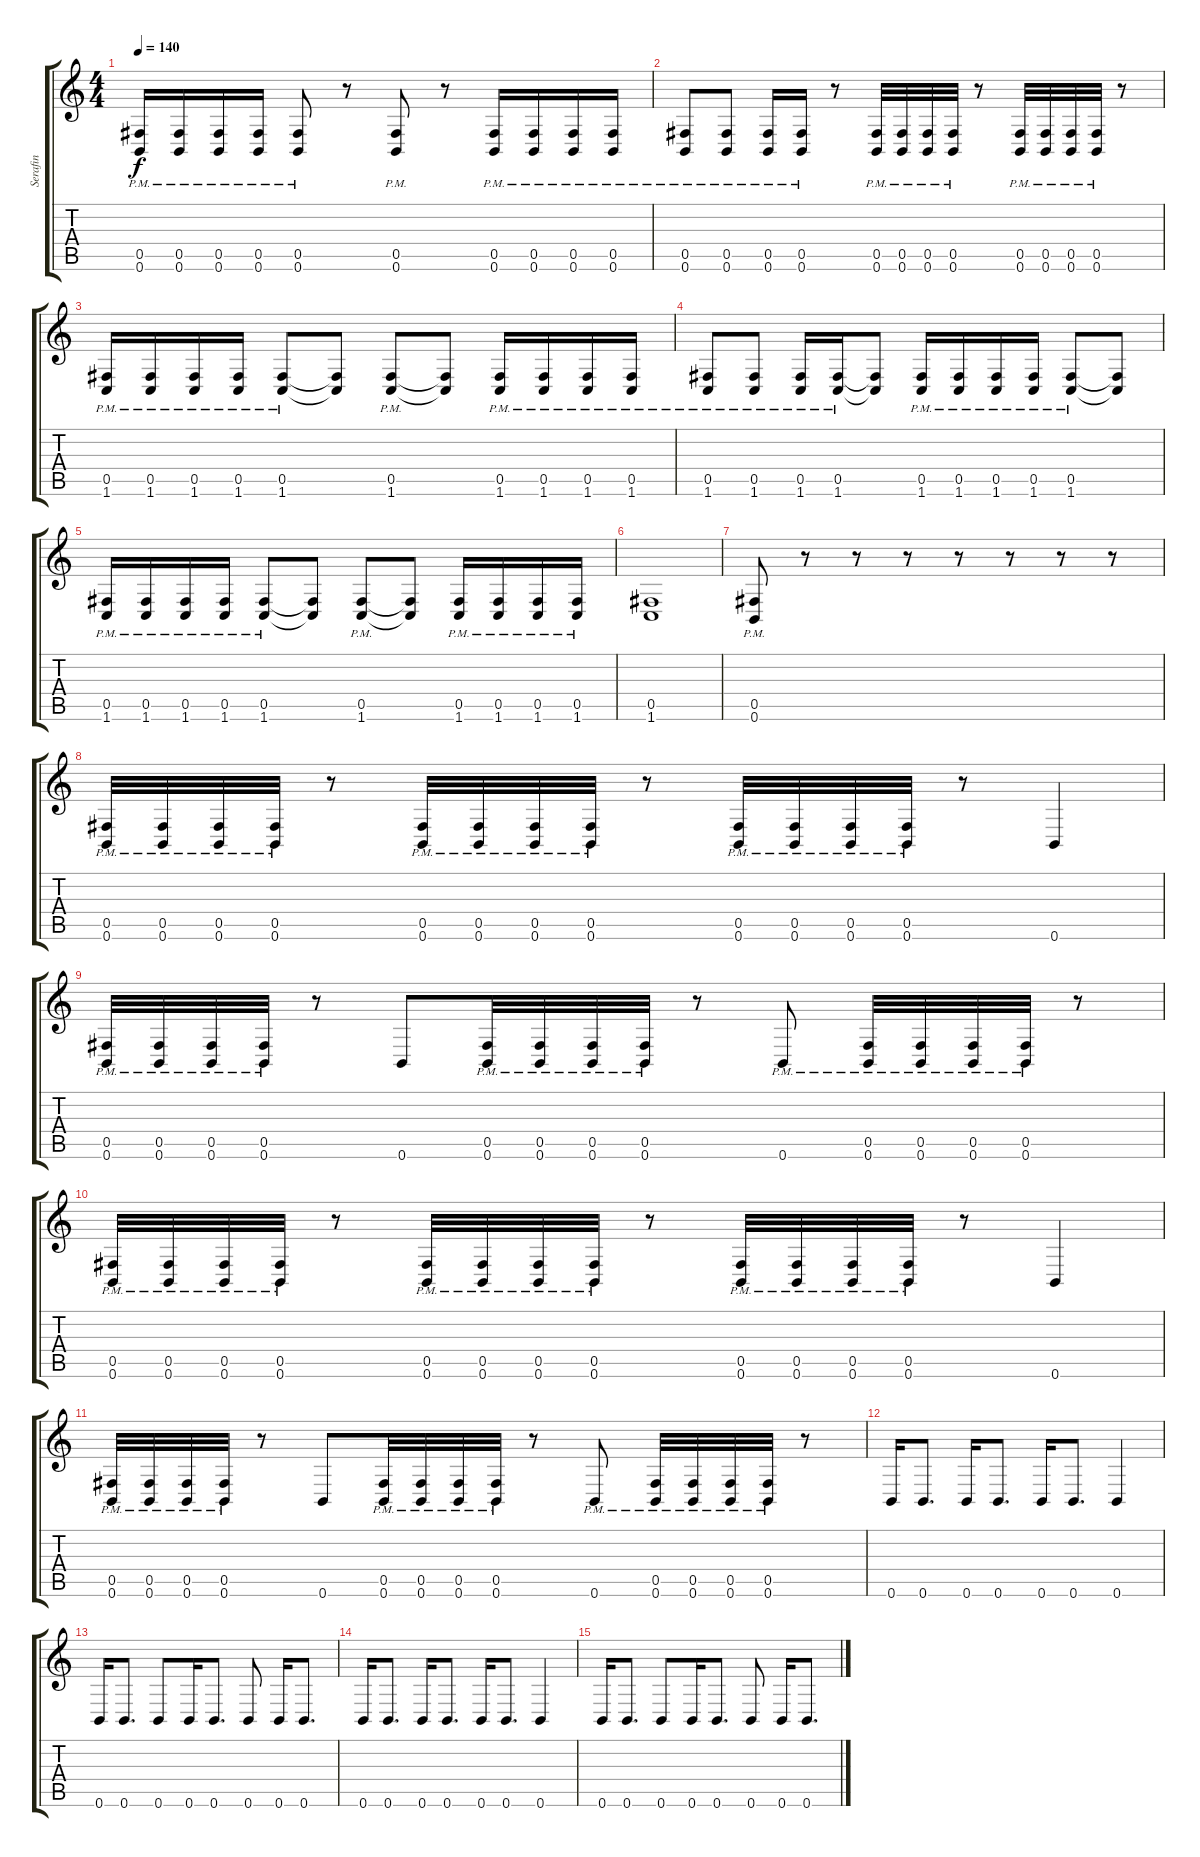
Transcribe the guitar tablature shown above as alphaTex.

\track ("Serafin" "Serafin") {instrument distortionguitar}
\staff {score tabs}
\tuning (Db4 Ab3 E3 B2 Gb2 B1) {hide}
\ts (4 4)
\tempo 140
\clef g2
\ks c
(0.5{pm} 0.6{pm}).16{dy f} (0.5{pm} 0.6{pm}).16 (0.5{pm} 0.6{pm}).16 (0.5{pm} 0.6{pm}).16 (0.5{pm} 0.6{pm}).8 r.8 (0.5{pm} 0.6{pm}).8 r.8 (0.5{pm} 0.6{pm}).16 (0.5{pm} 0.6{pm}).16 (0.5{pm} 0.6{pm}).16 (0.5{pm} 0.6{pm}).16 |
(0.5{pm} 0.6{pm}).8 (0.5{pm} 0.6{pm}).8 (0.5{pm} 0.6{pm}).16 (0.5{pm} 0.6{pm}).16 r.8 (0.5{pm} 0.6{pm}).32 (0.5{pm} 0.6{pm}).32 (0.5{pm} 0.6{pm}).32 (0.5{pm} 0.6{pm}).32 r.8 (0.5{pm} 0.6{pm}).32 (0.5{pm} 0.6{pm}).32 (0.5{pm} 0.6{pm}).32 (0.5{pm} 0.6{pm}).32 r.8 |
(0.5{pm} 1.6{pm}).16 (0.5{pm} 1.6{pm}).16 (0.5{pm} 1.6{pm}).16 (0.5{pm} 1.6{pm}).16 (0.5{pm} 1.6{pm}).8 (0.5{t} 1.6{t}).8 (0.5{pm} 1.6{pm}).8 (0.5{t} 1.6{t}).8 (0.5{pm} 1.6{pm}).16 (0.5{pm} 1.6{pm}).16 (0.5{pm} 1.6{pm}).16 (0.5{pm} 1.6{pm}).16 |
(0.5{pm} 1.6{pm}).8 (0.5{pm} 1.6{pm}).8 (0.5{pm} 1.6{pm}).16 (0.5{pm} 1.6{pm}).16 (0.5{t} 1.6{t}).8 (0.5{pm} 1.6{pm}).16 (0.5{pm} 1.6{pm}).16 (0.5{pm} 1.6{pm}).16 (0.5{pm} 1.6{pm}).16 (0.5{pm} 1.6{pm}).8 (0.5{t} 1.6{t}).8 |
(0.5{pm} 1.6{pm}).16 (0.5{pm} 1.6{pm}).16 (0.5{pm} 1.6{pm}).16 (0.5{pm} 1.6{pm}).16 (0.5{pm} 1.6{pm}).8 (0.5{t} 1.6{t}).8 (0.5{pm} 1.6{pm}).8 (0.5{t} 1.6{t}).8 (0.5{pm} 1.6{pm}).16 (0.5{pm} 1.6{pm}).16 (0.5{pm} 1.6{pm}).16 (0.5{pm} 1.6{pm}).16 |
(0.5 1.6).1 |
(0.5{pm} 0.6{pm}).8 r.8 r.8 r.8 r.8 r.8 r.8 r.8 |
(0.5{pm} 0.6{pm}).32 (0.5{pm} 0.6{pm}).32 (0.5{pm} 0.6{pm}).32 (0.5{pm} 0.6{pm}).32 r.8 (0.5{pm} 0.6{pm}).32 (0.5{pm} 0.6{pm}).32 (0.5{pm} 0.6{pm}).32 (0.5{pm} 0.6{pm}).32 r.8 (0.5{pm} 0.6{pm}).32 (0.5{pm} 0.6{pm}).32 (0.5{pm} 0.6{pm}).32 (0.5{pm} 0.6{pm}).32 r.8 0.6.4 |
(0.5{pm} 0.6{pm}).32 (0.5{pm} 0.6{pm}).32 (0.5{pm} 0.6{pm}).32 (0.5{pm} 0.6{pm}).32 r.8 0.6.8 (0.5{pm} 0.6{pm}).32 (0.5{pm} 0.6{pm}).32 (0.5{pm} 0.6{pm}).32 (0.5{pm} 0.6{pm}).32 r.8 0.6{pm}.8 (0.5{pm} 0.6{pm}).32 (0.5{pm} 0.6{pm}).32 (0.5{pm} 0.6{pm}).32 (0.5{pm} 0.6{pm}).32 r.8 |
(0.5{pm} 0.6{pm}).32 (0.5{pm} 0.6{pm}).32 (0.5{pm} 0.6{pm}).32 (0.5{pm} 0.6{pm}).32 r.8 (0.5{pm} 0.6{pm}).32 (0.5{pm} 0.6{pm}).32 (0.5{pm} 0.6{pm}).32 (0.5{pm} 0.6{pm}).32 r.8 (0.5{pm} 0.6{pm}).32 (0.5{pm} 0.6{pm}).32 (0.5{pm} 0.6{pm}).32 (0.5{pm} 0.6{pm}).32 r.8 0.6.4 |
(0.5{pm} 0.6{pm}).32 (0.5{pm} 0.6{pm}).32 (0.5{pm} 0.6{pm}).32 (0.5{pm} 0.6{pm}).32 r.8 0.6.8 (0.5{pm} 0.6{pm}).32 (0.5{pm} 0.6{pm}).32 (0.5{pm} 0.6{pm}).32 (0.5{pm} 0.6{pm}).32 r.8 0.6{pm}.8 (0.5{pm} 0.6{pm}).32 (0.5{pm} 0.6{pm}).32 (0.5{pm} 0.6{pm}).32 (0.5{pm} 0.6{pm}).32 r.8 |
0.6.16 0.6.8{d} 0.6.16 0.6.8{d} 0.6.16 0.6.8{d} 0.6.4 |
0.6.16 0.6.8{d} 0.6.8 0.6.16 0.6.8{d} 0.6.8 0.6.16 0.6.8{d} |
0.6.16 0.6.8{d} 0.6.16 0.6.8{d} 0.6.16 0.6.8{d} 0.6.4 |
0.6.16 0.6.8{d} 0.6.8 0.6.16 0.6.8{d} 0.6.8 0.6.16 0.6.8{d}
